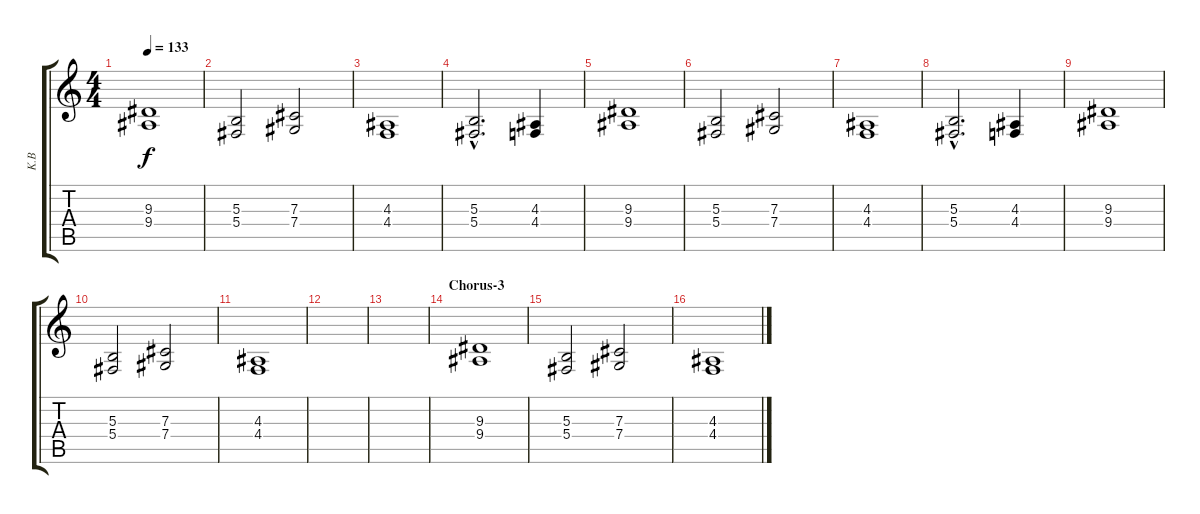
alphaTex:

\track ("K.B" "K.B") {instrument acousticgrandpiano}
\staff {score tabs}
\tuning (Eb4 Bb3 Gb3 Db3 Ab2 Eb2) {hide}
\ts (4 4)
\tempo 133
\clef g2
\ks c
(9.3 9.4).1{dy f volume 14 instrument stringensemble1} |
(5.3 5.4).2{volume 14 instrument stringensemble1} (7.3 7.4).2 |
(4.3 4.4).1{volume 14 instrument stringensemble1} |
(5.3{hac} 5.4{hac}).2{d volume 14 instrument stringensemble1} (4.3 4.4).4 |
(9.3 9.4).1{volume 14 instrument stringensemble1} |
(5.3 5.4).2{volume 14 instrument stringensemble1} (7.3 7.4).2 |
(4.3 4.4).1{volume 14 instrument stringensemble1} |
(5.3{hac} 5.4{hac}).2{d volume 14 instrument stringensemble1} (4.3 4.4).4 |
(9.3 9.4).1{volume 14 instrument stringensemble1} |
(5.3 5.4).2{volume 14 instrument stringensemble1} (7.3 7.4).2 |
(4.3 4.4).1{volume 14 instrument stringensemble1} |
|
|
\section ("" "Chorus-3")
(9.3 9.4).1{volume 14 instrument stringensemble1} |
(5.3 5.4).2{volume 14 instrument stringensemble1} (7.3 7.4).2 |
(4.3 4.4).1{volume 14 instrument stringensemble1}
